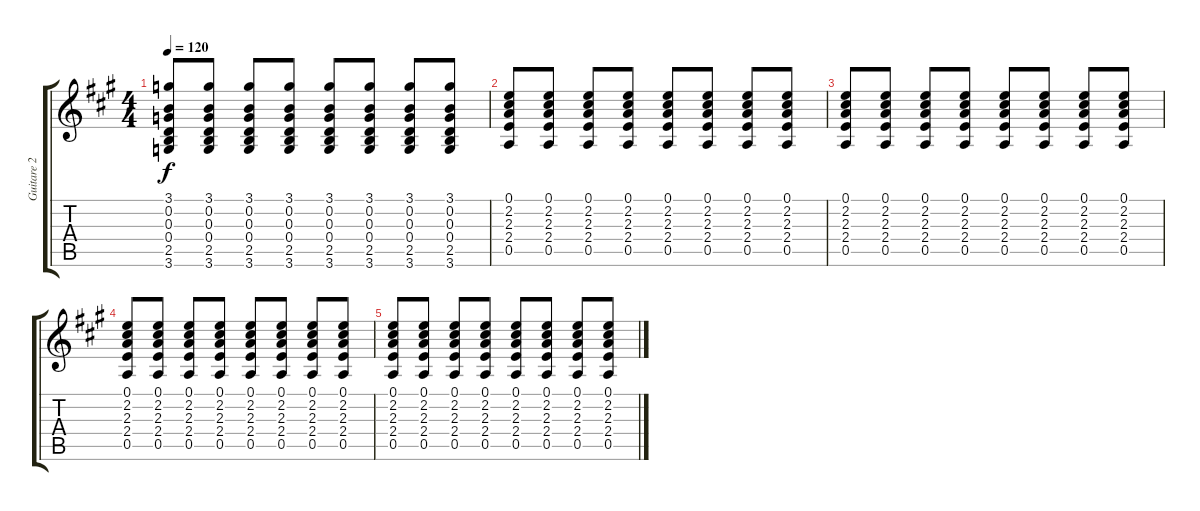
\track ("Guitare 2" "Guitare 2") {instrument electricguitarjazz}
\staff {score tabs}
\tuning (E4 B3 G3 D3 A2 E2) {hide}
\ts (4 4)
\tempo 120
\clef g2
\ks a
(3.1 0.2 0.3 0.4 2.5 3.6).8{dy f} (3.1 0.2 0.3 0.4 2.5 3.6).8 (3.1 0.2 0.3 0.4 2.5 3.6).8 (3.1 0.2 0.3 0.4 2.5 3.6).8 (3.1 0.2 0.3 0.4 2.5 3.6).8 (3.1 0.2 0.3 0.4 2.5 3.6).8 (3.1 0.2 0.3 0.4 2.5 3.6).8 (3.1 0.2 0.3 0.4 2.5 3.6).8 |
(0.1 2.2 2.3 2.4 0.5).8 (0.1 2.2 2.3 2.4 0.5).8 (0.1 2.2 2.3 2.4 0.5).8 (0.1 2.2 2.3 2.4 0.5).8 (0.1 2.2 2.3 2.4 0.5).8 (0.1 2.2 2.3 2.4 0.5).8 (0.1 2.2 2.3 2.4 0.5).8 (0.1 2.2 2.3 2.4 0.5).8 |
(0.1 2.2 2.3 2.4 0.5).8 (0.1 2.2 2.3 2.4 0.5).8 (0.1 2.2 2.3 2.4 0.5).8 (0.1 2.2 2.3 2.4 0.5).8 (0.1 2.2 2.3 2.4 0.5).8 (0.1 2.2 2.3 2.4 0.5).8 (0.1 2.2 2.3 2.4 0.5).8 (0.1 2.2 2.3 2.4 0.5).8 |
(0.1 2.2 2.3 2.4 0.5).8 (0.1 2.2 2.3 2.4 0.5).8 (0.1 2.2 2.3 2.4 0.5).8 (0.1 2.2 2.3 2.4 0.5).8 (0.1 2.2 2.3 2.4 0.5).8 (0.1 2.2 2.3 2.4 0.5).8 (0.1 2.2 2.3 2.4 0.5).8 (0.1 2.2 2.3 2.4 0.5).8 |
(0.1 2.2 2.3 2.4 0.5).8 (0.1 2.2 2.3 2.4 0.5).8 (0.1 2.2 2.3 2.4 0.5).8 (0.1 2.2 2.3 2.4 0.5).8 (0.1 2.2 2.3 2.4 0.5).8 (0.1 2.2 2.3 2.4 0.5).8 (0.1 2.2 2.3 2.4 0.5).8 (0.1 2.2 2.3 2.4 0.5).8
